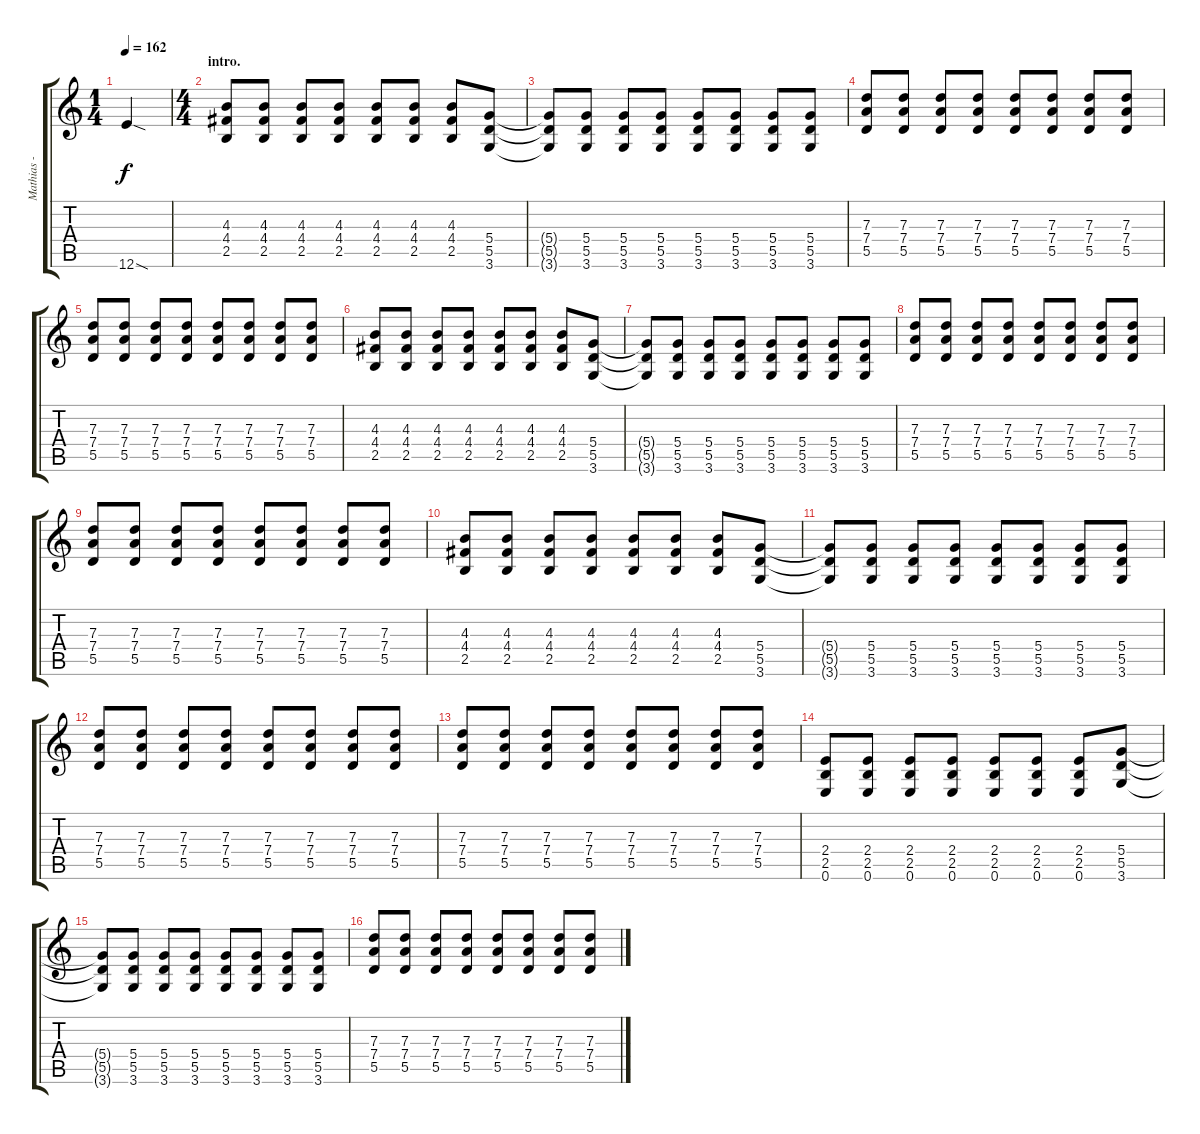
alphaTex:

\track ("Mathias - Guitar 2" "Mathias - ") {instrument distortionguitar}
\staff {score tabs}
\tuning (E4 B3 G3 D3 A2 E2) {hide}
\ts (1 4)
\tempo 162
\clef g2
\ks c
12.6{sod}.4{dy f instrument distortionguitar} |
\ts (4 4)
\section ("" "intro.")
(4.3 4.4 2.5).8 (4.3 4.4 2.5).8 (4.3 4.4 2.5).8 (4.3 4.4 2.5).8 (4.3 4.4 2.5).8 (4.3 4.4 2.5).8 (4.3 4.4 2.5).8 (5.4 5.5 3.6).8 |
(5.4{t} 5.5{t} 3.6{t}).8 (5.4 5.5 3.6).8 (5.4 5.5 3.6).8 (5.4 5.5 3.6).8 (5.4 5.5 3.6).8 (5.4 5.5 3.6).8 (5.4 5.5 3.6).8 (5.4 5.5 3.6).8 |
(7.3 7.4 5.5).8 (7.3 7.4 5.5).8 (7.3 7.4 5.5).8 (7.3 7.4 5.5).8 (7.3 7.4 5.5).8 (7.3 7.4 5.5).8 (7.3 7.4 5.5).8 (7.3 7.4 5.5).8 |
(7.3 7.4 5.5).8 (7.3 7.4 5.5).8 (7.3 7.4 5.5).8 (7.3 7.4 5.5).8 (7.3 7.4 5.5).8 (7.3 7.4 5.5).8 (7.3 7.4 5.5).8 (7.3 7.4 5.5).8 |
(4.3 4.4 2.5).8 (4.3 4.4 2.5).8 (4.3 4.4 2.5).8 (4.3 4.4 2.5).8 (4.3 4.4 2.5).8 (4.3 4.4 2.5).8 (4.3 4.4 2.5).8 (5.4 5.5 3.6).8 |
(5.4{t} 5.5{t} 3.6{t}).8 (5.4 5.5 3.6).8 (5.4 5.5 3.6).8 (5.4 5.5 3.6).8 (5.4 5.5 3.6).8 (5.4 5.5 3.6).8 (5.4 5.5 3.6).8 (5.4 5.5 3.6).8 |
(7.3 7.4 5.5).8 (7.3 7.4 5.5).8 (7.3 7.4 5.5).8 (7.3 7.4 5.5).8 (7.3 7.4 5.5).8 (7.3 7.4 5.5).8 (7.3 7.4 5.5).8 (7.3 7.4 5.5).8 |
(7.3 7.4 5.5).8 (7.3 7.4 5.5).8 (7.3 7.4 5.5).8 (7.3 7.4 5.5).8 (7.3 7.4 5.5).8 (7.3 7.4 5.5).8 (7.3 7.4 5.5).8 (7.3 7.4 5.5).8 |
(4.3 4.4 2.5).8 (4.3 4.4 2.5).8 (4.3 4.4 2.5).8 (4.3 4.4 2.5).8 (4.3 4.4 2.5).8 (4.3 4.4 2.5).8 (4.3 4.4 2.5).8 (5.4 5.5 3.6).8 |
(5.4{t} 5.5{t} 3.6{t}).8 (5.4 5.5 3.6).8 (5.4 5.5 3.6).8 (5.4 5.5 3.6).8 (5.4 5.5 3.6).8 (5.4 5.5 3.6).8 (5.4 5.5 3.6).8 (5.4 5.5 3.6).8 |
(7.3 7.4 5.5).8 (7.3 7.4 5.5).8 (7.3 7.4 5.5).8 (7.3 7.4 5.5).8 (7.3 7.4 5.5).8 (7.3 7.4 5.5).8 (7.3 7.4 5.5).8 (7.3 7.4 5.5).8 |
(7.3 7.4 5.5).8 (7.3 7.4 5.5).8 (7.3 7.4 5.5).8 (7.3 7.4 5.5).8 (7.3 7.4 5.5).8 (7.3 7.4 5.5).8 (7.3 7.4 5.5).8 (7.3 7.4 5.5).8 |
(2.4 2.5 0.6).8 (2.4 2.5 0.6).8 (2.4 2.5 0.6).8 (2.4 2.5 0.6).8 (2.4 2.5 0.6).8 (2.4 2.5 0.6).8 (2.4 2.5 0.6).8 (5.4 5.5 3.6).8 |
(5.4{t} 5.5{t} 3.6{t}).8 (5.4 5.5 3.6).8 (5.4 5.5 3.6).8 (5.4 5.5 3.6).8 (5.4 5.5 3.6).8 (5.4 5.5 3.6).8 (5.4 5.5 3.6).8 (5.4 5.5 3.6).8 |
(7.3 7.4 5.5).8 (7.3 7.4 5.5).8 (7.3 7.4 5.5).8 (7.3 7.4 5.5).8 (7.3 7.4 5.5).8 (7.3 7.4 5.5).8 (7.3 7.4 5.5).8 (7.3 7.4 5.5).8
